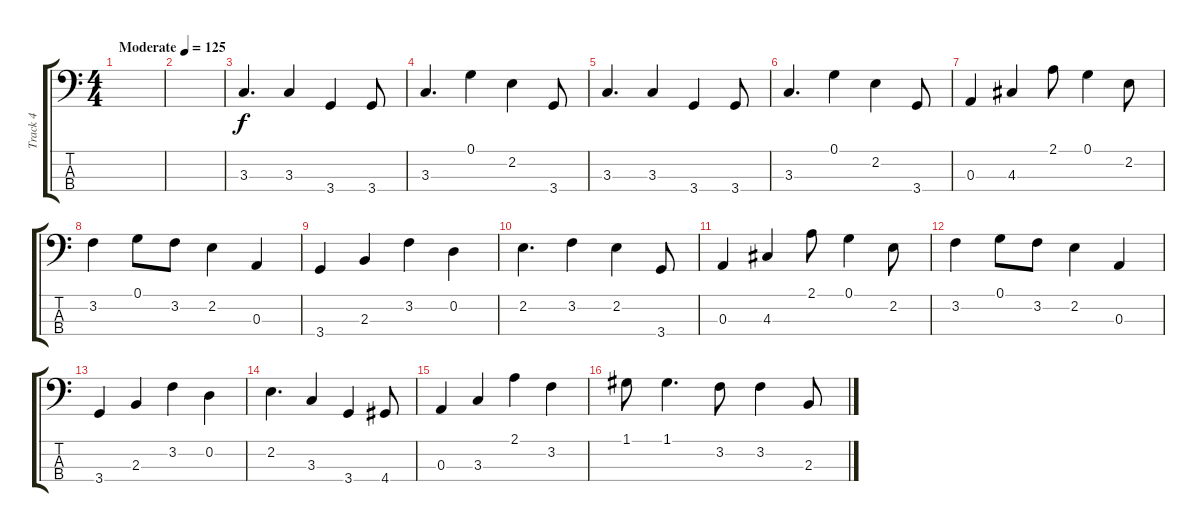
\track ("Track 4" "Track 4") {instrument electricbasspick}
\staff {score tabs}
\tuning (G2 D2 A1 E1) {hide}
\ts (4 4)
\tempo (125 "Moderate")
\clef f4
\ks c
|
|
3.3.4{d} 3.3.4 3.4.4 3.4.8 |
3.3.4{d} 0.1.4 2.2.4 3.4.8 |
3.3.4{d} 3.3.4 3.4.4 3.4.8 |
3.3.4{d} 0.1.4 2.2.4 3.4.8 |
0.3.4 4.3.4 2.1.8 0.1.4 2.2.8 |
3.2.4 0.1.8 3.2.8 2.2.4 0.3.4 |
3.4.4 2.3.4 3.2.4 0.2.4 |
2.2.4{d} 3.2.4 2.2.4 3.4.8 |
0.3.4 4.3.4 2.1.8 0.1.4 2.2.8 |
3.2.4 0.1.8 3.2.8 2.2.4 0.3.4 |
3.4.4 2.3.4 3.2.4 0.2.4 |
2.2.4{d} 3.3.4 3.4.4 4.4.8 |
0.3.4 3.3.4 2.1.4 3.2.4 |
1.1.8 1.1.4{d} 3.2.8 3.2.4 2.3.8
